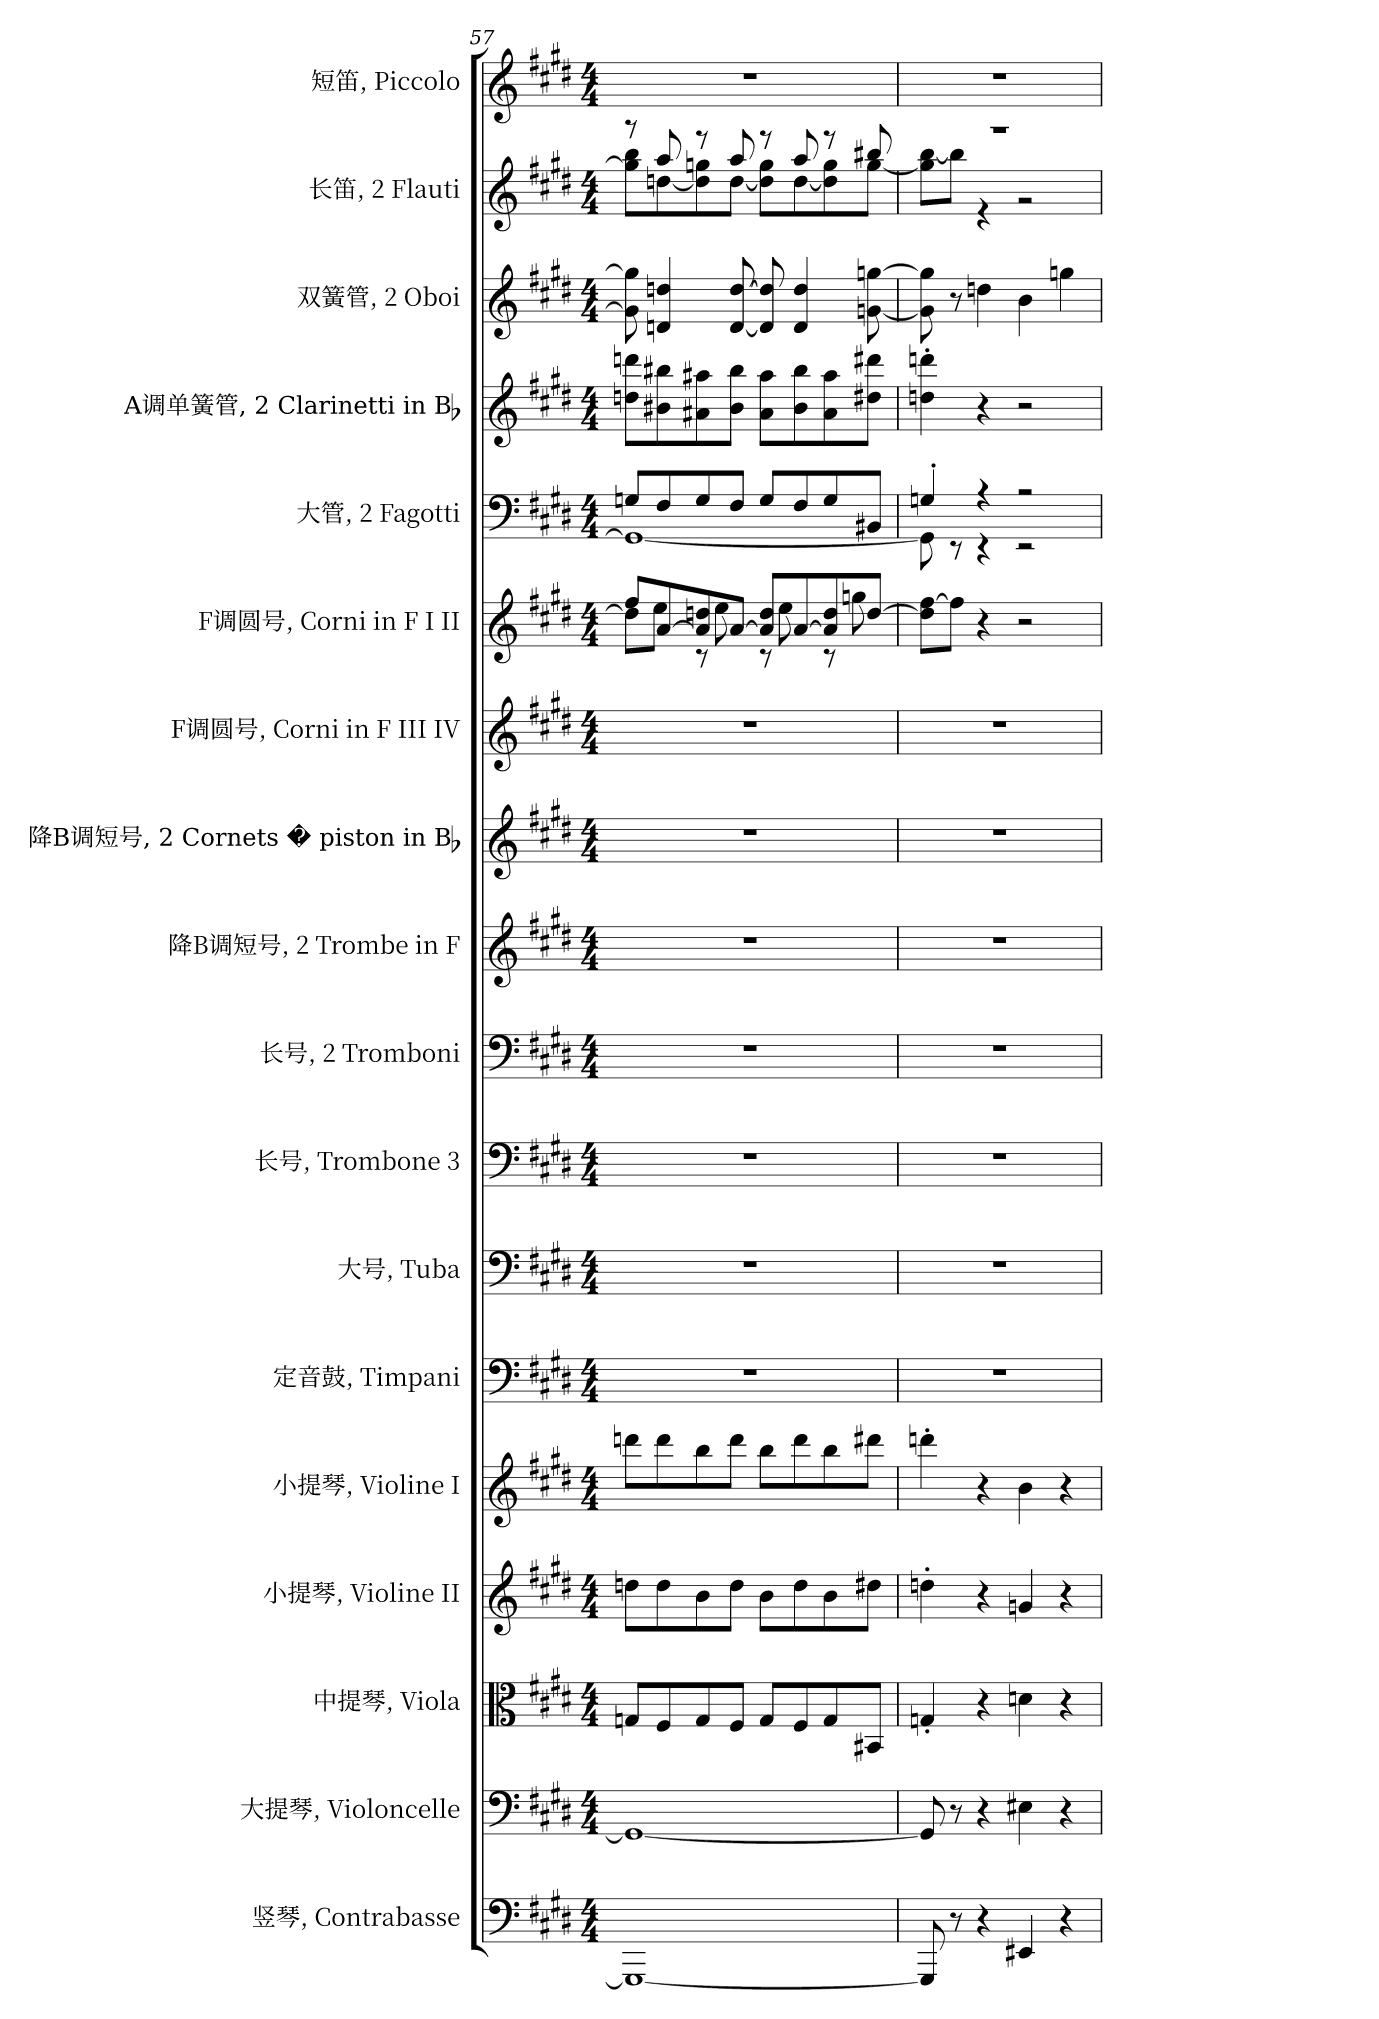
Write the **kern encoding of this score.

**kern	**kern	**kern	**kern	**kern	**kern	**kern	**kern	**kern	**kern	**kern	**kern	**kern	**kern	**kern	**kern	**kern	**kern
*part18	*part17	*part16	*part15	*part14	*part13	*part12	*part11	*part10	*part9	*part8	*part7	*part6	*part5	*part4	*part3	*part2	*part1
*staff18	*staff17	*staff16	*staff15	*staff14	*staff13	*staff12	*staff11	*staff10	*staff9	*staff8	*staff7	*staff6	*staff5	*staff4	*staff3	*staff2	*staff1
*I"竖琴, Contrabasse	*I"大提琴, Violoncelle	*I"中提琴, Viola	*I"小提琴, Violine II	*I"小提琴, Violine I	*I"定音鼓, Timpani	*I"大号, Tuba	*I"长号, Trombone 3	*I"长号, 2 Tromboni	*I"降B调短号, 2 Trombe in F	*I"降B调短号, 2 Cornets � piston in Bb	*I"F调圆号, Corni in F III IV	*I"F调圆号, Corni in F I II	*I"大管, 2 Fagotti	*I"A调单簧管, 2 Clarinetti in Bb	*I"双簧管, 2 Oboi	*I"长笛, 2 Flauti	*I"短笛, Piccolo
*	*I'Vc.	*I'Vla.	*I'Vln.	*I'Vln.	*I'Timp.	*I'Tba.	*I'Tbn.	*I'Tbn.	*	*I'B♭ Cnt.	*	*	*	*I'A Cl.	*I'Ob.	*I'Fl.	*I'Picc.
!!LO:PB:g=z
*clefF4	*clefF4	*clefC3	*clefG2	*clefG2	*clefF4	*clefF4	*clefF4	*clefF4	*clefG2	*clefG2	*clefG2	*clefG2	*clefF4	*clefG2	*clefG2	*clefG2	*clefG2
*	*	*	*	*	*	*	*	*	*ITrd1c2	*ITrd1c2	*ITrd4c7	*ITrd4c7	*	*ITrd2c3	*	*	*ITrd-7c-12
*k[f#c#g#d#]	*k[f#c#g#d#]	*k[f#c#g#d#]	*k[f#c#g#d#]	*k[f#c#g#d#]	*k[f#c#g#d#]	*k[f#c#g#d#]	*k[f#c#g#d#]	*k[f#c#g#d#]	*k[f#c#]	*k[f#c#]	*k[f#c#g#]	*k[f#c#g#]	*k[f#c#g#d#]	*k[f#c#g#d#a#e#b#]	*k[f#c#g#d#]	*k[f#c#g#d#]	*k[f#c#g#d#]
*M4/4	*M4/4	*M4/4	*M4/4	*M4/4	*M4/4	*M4/4	*M4/4	*M4/4	*M4/4	*M4/4	*M4/4	*M4/4	*M4/4	*M4/4	*M4/4	*M4/4	*M4/4
*MM119	*MM119	*MM119	*MM119	*MM119	*MM119	*MM119	*MM119	*MM119	*MM119	*MM119	*MM119	*MM119	*MM119	*MM119	*MM119	*MM119	*MM119
=57	=57	=57	=57	=57	=57	=57	=57	=57	=57	=57	=57	=57	=57	=57	=57	=57	=57
*	*	*	*	*	*	*	*	*	*	*	*	*^	*^	*	*	*^	*
1GGG_	1GG_	8Gn/L	8ddn\L	8dddn\L	1r	1r	1r	1r	1r	1r	1r	8b/L	8g\L]	8Gn/L	1GG_	8bn\ 8bbn\L	8g\] 8gg\]	8r	8gg\] 8bb\L	1r
.	.	8F#/	8dd\	8ddd\	.	.	.	.	.	.	.	[8d/	8a\J	8F#/	.	8g##X\ 8gg##X\	4dn/ 4ddn/	8aa/	[8ddn\	.
.	.	8G/	8b\	8bb\	.	.	.	.	.	.	.	8d/] 8gn/	8r	8G/	.	8f##X\ 8ff##X\	.	8r	8dd\] 8ggn\	.
.	.	8F#/J	8dd\J	8ddd\J	.	.	.	.	.	.	.	[8d/J	8a\	8F#/J	.	8g##\ 8gg##\J	[8d/ [8dd/	8aa/	[8dd\J	.
.	.	8G/L	8b\L	8bb\L	.	.	.	.	.	.	.	8d/] 8g/L	8r	8G/L	.	8f##\ 8ff##\L	8d/] 8dd/]	8r	8dd\] 8gg\L	.
.	.	8F#/	8dd\	8ddd\	.	.	.	.	.	.	.	[8d/	8a\	8F#/	.	8g##\ 8gg##\	4d/ 4dd/	8aa/	[8dd\	.
.	.	8G/	8b\	8bb\	.	.	.	.	.	.	.	8d/] 8g/	8r	8G/	.	8f##\ 8ff##\	.	8r	8dd\] 8gg\	.
.	.	8BB#X/J	8dd#X\J	8ddd#X\J	.	.	.	.	.	.	.	[8g/J	8ccn\	8BB#X/J	.	8b#X\ 8bb#X\J	[8gn\ [8ggn\	8bb#X/	[8gg\J	.
*	*	*	*	*	*	*	*	*	*	*	*	*v	*v	*	*	*	*	*	*	*
=58	=58	=58	=58	=58	=58	=58	=58	=58	=58	=58	=58	=58	=58	=58	=58	=58	=58	=58	=58
*	*	*	*	*	*	*	*	*	*	*	*	*	*	*	*	*	*	*	*MM62
8GGG/]	8GG/]	4Gn'/	4ddn'\	4dddn'\	1r	1r	1r	1r	1r	1r	1r	8g\] [8b\L	4Gn'/	8GG\]	4bn\' 4bbn\'	8g\] 8gg\]	1r	8gg\] [8bb\L	1r
8r	8r	.	.	.	.	.	.	.	.	.	.	8b\J]	.	8r	.	8r	.	8bb\J]	.
4r	4r	4r	4r	4r	.	.	.	.	.	.	.	4r	4r	4r	4r	4ddn\	.	4r	.
4EE#X/	4E#X\	4dn\	4gn/	4b\	.	.	.	.	.	.	.	2r	2r	2r	2r	4b\	.	2r	.
4r	4r	4r	4r	4r	.	.	.	.	.	.	.	.	.	.	.	4ggn\	.	.	.
*	*	*	*	*	*	*	*	*	*	*	*	*	*v	*v	*	*	*v	*v	*
=	=	=	=	=	=	=	=	=	=	=	=	=	=	=	=	=	=
*-	*-	*-	*-	*-	*-	*-	*-	*-	*-	*-	*-	*-	*-	*-	*-	*-	*-
